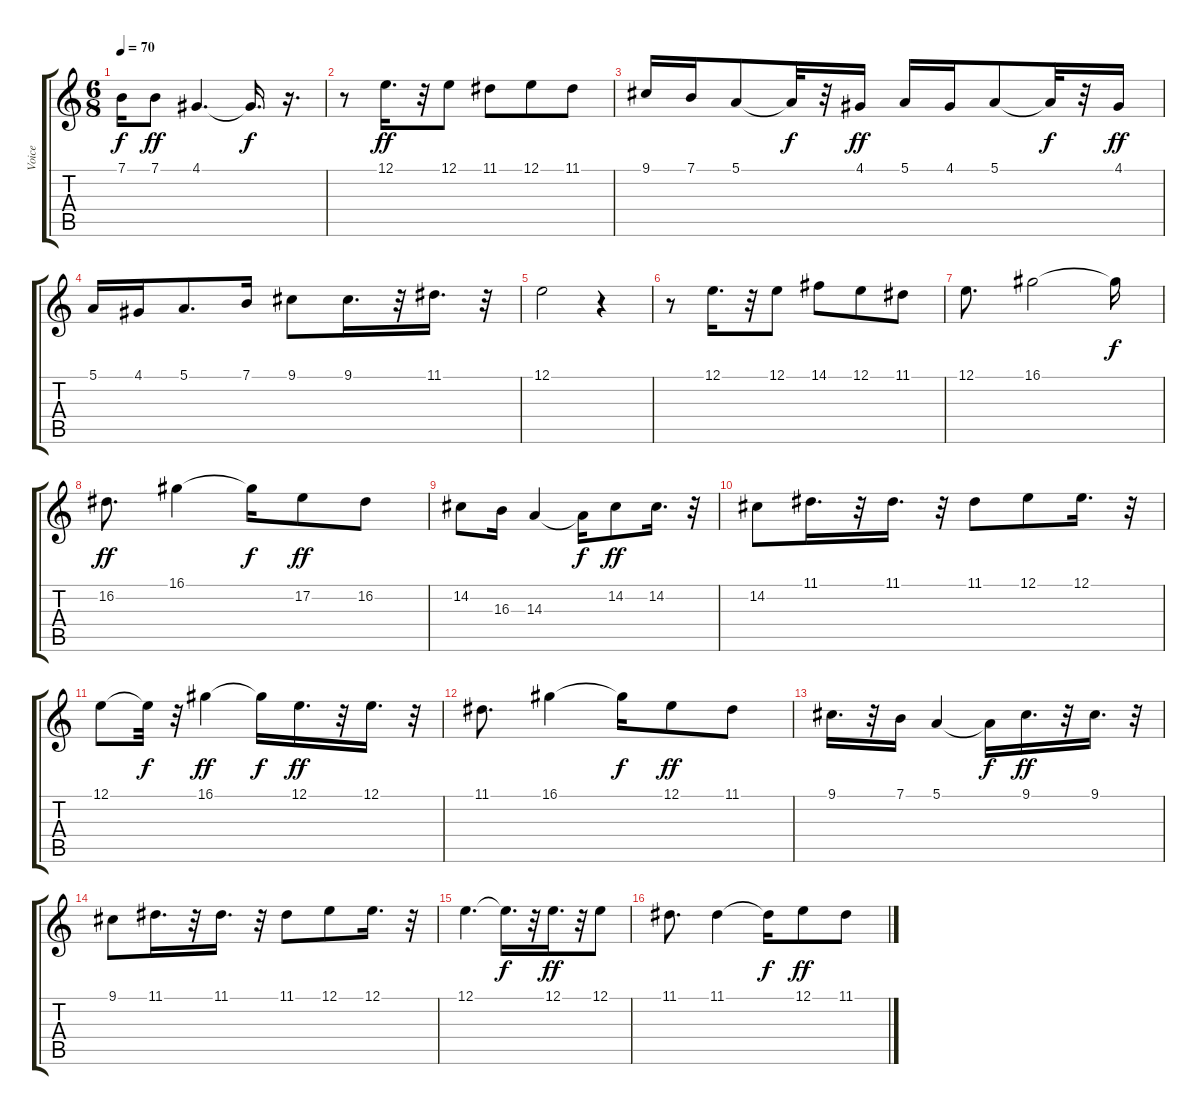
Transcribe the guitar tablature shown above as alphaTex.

\track ("Voice" "Voice") {instrument whistle}
\staff {score tabs}
\tuning (E4 B3 G3 D3 A2 E2) {hide}
\ts (6 8)
\tempo 70
\clef g2
\ks c
7.1{t}.16{dy f} 7.1.8{dy ff} 4.1.4{d} 4.1{t}.16{d dy f} r.16{d} |
r.8 12.1.16{d dy ff} r.32 12.1.8 11.1.8 12.1.8 11.1.8 |
9.1.16 7.1.16 5.1.8 5.1{t}.32{dy f} r.32 4.1.16{dy ff} 5.1.16 4.1.16 5.1.8 5.1{t}.32{dy f} r.32 4.1.16{dy ff} |
5.1.16 4.1.16 5.1.8{d} 7.1.16 9.1.8 9.1.16{d} r.32 11.1.16{d} r.32 |
12.1.2 r.4 |
r.8 12.1.16{d} r.32 12.1.8 14.1.8 12.1.8 11.1.8 |
12.1.8{d} 16.1.2 16.1{t}.16{dy f} |
16.2.8{d dy ff} 16.1.4 16.1{t}.16{dy f} 17.2.8{dy ff} 16.2.8 |
14.2.8 16.3.16 14.3.4 14.3{t}.16{dy f} 14.2.8{dy ff} 14.2.16{d} r.32 |
14.2.8 11.1.16{d} r.32 11.1.16{d} r.32 11.1.8 12.1.8 12.1.16{d} r.32 |
12.1.8 12.1{t}.32{dy f} r.32 16.1.4{dy ff} 16.1{t}.16{dy f} 12.1.16{d dy ff} r.32 12.1.16{d} r.32 |
11.1.8{d} 16.1.4 16.1{t}.16{dy f} 12.1.8{dy ff} 11.1.8 |
9.1.16{d} r.32 7.1.16 5.1.4 5.1{t}.16{dy f} 9.1.16{d dy ff} r.32 9.1.16{d} r.32 |
9.1.8 11.1.16{d} r.32 11.1.16{d} r.32 11.1.8 12.1.8 12.1.16{d} r.32 |
12.1.4{d} 12.1{t}.16{d dy f} r.32 12.1.16{d dy ff} r.32 12.1.8 |
11.1.8{d} 11.1.4 11.1{t}.16{dy f} 12.1.8{dy ff} 11.1.8
